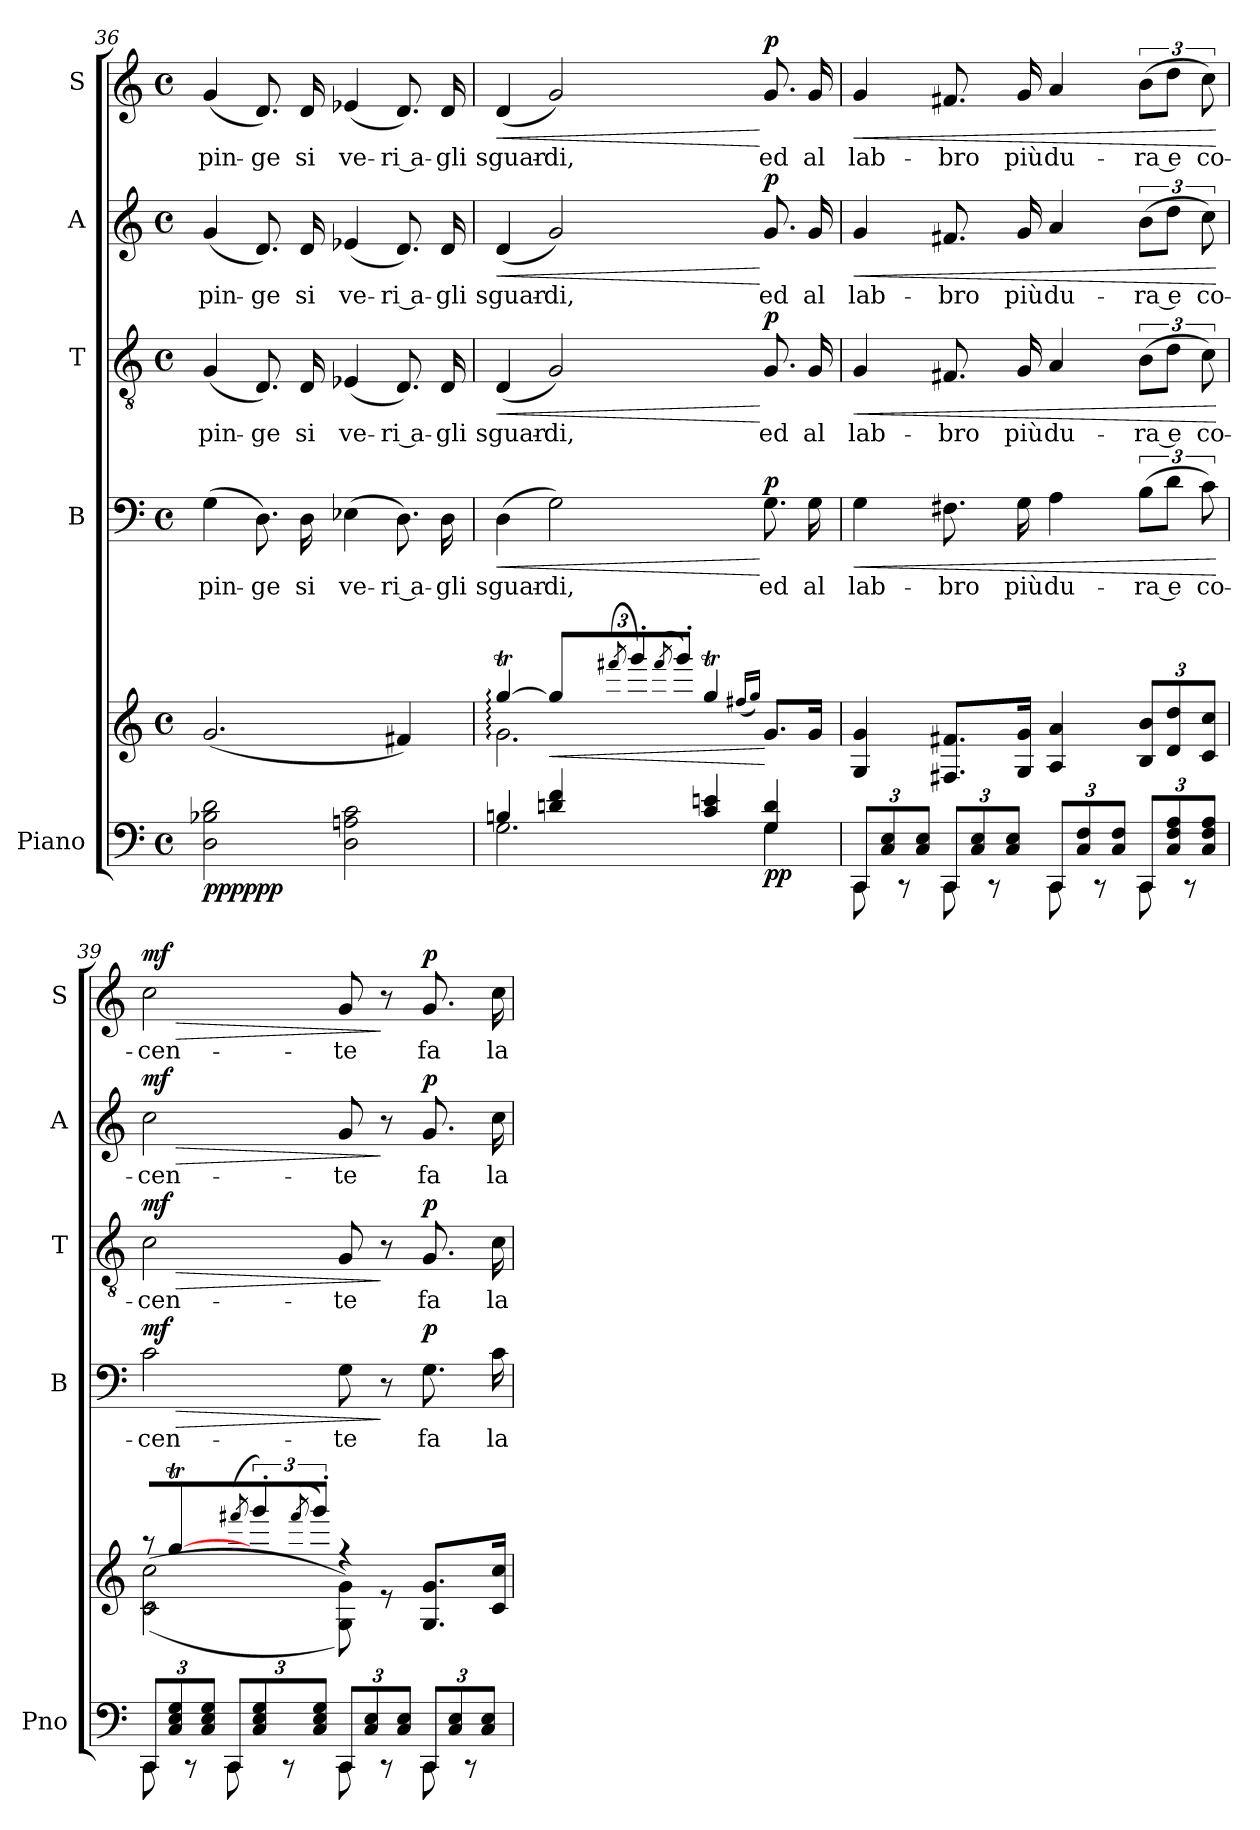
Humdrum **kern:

**kern	**kern	**dynam	**kern	**text	**dynam	**kern	**text	**dynam	**kern	**text	**dynam	**kern	**text	**dynam
*part5	*part5	*part5	*part4	*part4	*part4	*part3	*part3	*part3	*part2	*part2	*part2	*part1	*part1	*part1
*staff6	*staff5	*staff5/6	*staff4	*staff4	*staff4	*staff3	*staff3	*staff3	*staff2	*staff2	*staff2	*staff1	*staff1	*staff1
*I"Piano	*	*	*I"B	*	*	*I"T	*	*	*I"A	*	*	*I"S	*	*
*I'Pno	*	*	*I'B	*	*	*I'T	*	*	*I'A	*	*	*I'S	*	*
*clefF4	*clefG2	*	*clefF4	*	*	*clefGv2	*	*	*clefG2	*	*	*clefG2	*	*
*k[]	*k[]	*	*k[]	*	*	*k[]	*	*	*k[]	*	*	*k[]	*	*
*M4/4	*M4/4	*	*M4/4	*	*	*M4/4	*	*	*M4/4	*	*	*M4/4	*	*
*met(c)	*met(c)	*	*met(c)	*	*	*met(c)	*	*	*met(c)	*	*	*met(c)	*	*
=36	=36	=36	=36	=36	=36	=36	=36	=36	=36	=36	=36	=36	=36	=36
!	!	!LO:DY:b=2	!	!	!	!	!	!	!	!	!	!	!	!
!	!	!LO:DY:n=1:b	!	!	!	!	!	!	!	!	!	!	!	!
2D\ 2B-X\ 2d\	(2.g/	ppp ppp	(4G\	pin-	.	(4G/	pin-	.	(4g/	pin-	.	(4g/	pin-	.
.	.	.	8.D\)	-ge	.	8.D/)	-ge	.	8.d/)	-ge	.	8.d/)	-ge	.
.	.	.	16D\	si	.	16D/	si	.	16d/	si	.	16d/	si	.
2D\ 2An\ 2c\	.	.	(4E-X\	ve-	.	(4E-X/	ve-	.	(4e-X/	ve-	.	(4e-X/	ve-	.
.	4f#X/)	.	8.D\)	-ri a-	.	8.D/)	-ri a-	.	8.d/)	-ri a-	.	8.d/)	-ri a-	.
.	.	.	16D\	-gli	.	16D/	-gli	.	16d/	-gli	.	16d/	-gli	.
=37	=37	=37	=37	=37	=37	=37	=37	=37	=37	=37	=37	=37	=37	=37
*^	*^	*	*	*	*	*	*	*	*	*	*	*	*	*
!	!	!	!	!	!	!	!LO:HP:b	!	!	!LO:HP:b	!	!	!LO:HP:b	!	!	!LO:HP:b
4Bn/	2.G\	[4gg:T/	2.g:\	.	(4D\	sguar-	<	(4D/	sguar-	<	(4d/	sguar-	<	(4d/	sguar-	<
*	*	*Xbrackettup	*	*	*	*	*	*	*	*	*	*	*	*	*	*
!	!	!	!	!LO:HP:b	!	!	!	!	!	!	!	!	!	!	!	!
4dn/ 4f/	.	12gg/L]	.	<	2G\)	-di,	.	2G/)	-di,	.	2g/)	-di,	.	2g/)	-di,	.
.	.	(8qfff#X/	.	.	.	.	.	.	.	.	.	.	.	.	.	.
.	.	12ggg'/)	.	.	.	.	.	.	.	.	.	.	.	.	.	.
.	.	(8qfff#/	.	.	.	.	.	.	.	.	.	.	.	.	.	.
.	.	12ggg'/J)	.	.	.	.	.	.	.	.	.	.	.	.	.	.
4c/ 4en/	.	4ggT/	.	.	.	.	.	.	.	.	.	.	.	.	.	.
.	.	(16qff#X/LL	.	.	.	.	.	.	.	.	.	.	.	.	.	.
.	.	16qgg/JJ)	.	.	.	.	.	.	.	.	.	.	.	.	.	.
!	!	!	!	!LO:DY:n=1:b=2	!	!	!	!	!	!	!	!	!	!	!	!
!	!	!	!	!LO:DY:n=2:b	!	!	!LO:DY:n=1:a	!	!	!LO:DY:n=1:a	!	!	!LO:DY:n=1:a	!	!	!LO:DY:n=1:a
4G/ 4d/	4G\	8.g/L	4ryy	[ p p	8.G\	ed	[ p	8.G/	ed	[ p	8.g/	ed	[ p	8.g/	ed	[ p
.	.	16g/Jk	.	.	16G\	al	.	16G/	al	.	16g/	al	.	16g/	al	.
*	*	*v	*v	*	*	*	*	*	*	*	*	*	*	*	*	*
!!LO:LB:g=z
=38	=38	=38	=38	=38	=38	=38	=38	=38	=38	=38	=38	=38	=38	=38	=38
*Xbrackettup	*	*	*	*	*	*	*	*	*	*	*	*	*	*	*
!	!	!	!	!	!	!LO:HP:b	!	!	!LO:HP:b	!	!	!LO:HP:b	!	!	!LO:HP:b
12CC/L	8CC\	4G/ 4g/	.	4G\	lab-	<	4G/	lab-	<	4g/	lab-	<	4g/	lab-	<
12C/ 12E/	.	.	.	.	.	.	.	.	.	.	.	.	.	.	.
.	8r	.	.	.	.	.	.	.	.	.	.	.	.	.	.
12C/ 12E/J	.	.	.	.	.	.	.	.	.	.	.	.	.	.	.
12CC/L	8CC\	8.F#X/ 8.f#X/L	.	8.F#X\	-bro	.	8.F#X/	-bro	.	8.f#X/	-bro	.	8.f#X/	-bro	.
12C/ 12E/	.	.	.	.	.	.	.	.	.	.	.	.	.	.	.
.	8r	.	.	.	.	.	.	.	.	.	.	.	.	.	.
12C/ 12E/J	.	.	.	.	.	.	.	.	.	.	.	.	.	.	.
.	.	16G/ 16g/Jk	.	16G\	più	.	16G/	più	.	16g/	più	.	16g/	più	.
12CC/L	8CC\	4A/ 4a/	.	4A\	du-	.	4A/	du-	.	4a/	du-	.	4a/	du-	.
12C/ 12F/	.	.	.	.	.	.	.	.	.	.	.	.	.	.	.
.	8r	.	.	.	.	.	.	.	.	.	.	.	.	.	.
12C/ 12F/J	.	.	.	.	.	.	.	.	.	.	.	.	.	.	.
12CC/L	8CC\	12B/ 12b/L	.	(12B\L	-ra e	.	(12B\L	-ra e	.	(12b\L	-ra e	.	(12b\L	-ra e	.
12C/ 12F/ 12A/	.	12d/ 12dd/	.	12d\J	.	.	12d\J	.	.	12dd\J	.	.	12dd\J	.	.
.	8r	.	.	.	.	.	.	.	.	.	.	.	.	.	.
12C/ 12F/ 12A/J	.	12c/ 12cc/J	.	12c\)	co-	.	12c\)	co-	.	12cc\)	co-	.	12cc\)	co-	.
*v	*v	*	*	*	*	*	*	*	*	*	*	*	*	*	*
.	.	.	.	.	[	.	.	[	.	.	[	.	.	[
=39	=39	=39	=39	=39	=39	=39	=39	=39	=39	=39	=39	=39	=39	=39
*^	*	*	*	*	*	*	*	*	*	*	*	*	*	*
*	*	*brackettup	*	*	*	*	*	*	*	*	*	*	*	*	*
*	*	*^	*	*	*	*	*	*	*	*	*	*	*	*	*
!	!	!	!	!	!	!	!LO:HP:b	!	!	!LO:HP:b	!	!	!LO:HP:b	!	!	!LO:HP:b
!	!	!	!	!	!	!	!LO:DY:n=1:a	!	!	!LO:DY:n=1:a	!	!	!LO:DY:n=1:a	!	!	!LO:DY:n=1:a
12CC/L	8CC\	12r	((2c\ 2cc\	.	2c\	-cen-	> mf	2c\	-cen-	> mf	2cc\	-cen-	> mf	2cc\	-cen-	> mf
12C/ 12E/ 12G/	.	[4ggT/	.	.	.	.	.	.	.	.	.	.	.	.	.	.
.	8r	.	.	.	.	.	.	.	.	.	.	.	.	.	.	.
12C/ 12E/ 12G/J	.	.	.	.	.	.	.	.	.	.	.	.	.	.	.	.
12CC/L	8CC\	.	.	.	.	.	.	.	.	.	.	.	.	.	.	.
.	.	(8qfff#X/	.	.	.	.	.	.	.	.	.	.	.	.	.	.
12C/ 12E/ 12G/	.	12ggg'/)	.	.	.	.	.	.	.	.	.	.	.	.	.	.
.	8r	.	.	.	.	.	.	.	.	.	.	.	.	.	.	.
.	.	(8qfff#/	.	.	.	.	.	.	.	.	.	.	.	.	.	.
12C/ 12E/ 12G/J	.	12ggg'/J)	.	.	.	.	.	.	.	.	.	.	.	.	.	.
12CC/L	8CC\	4r	8G\ 8g\))	.	8G\	-te	.	8G/	-te	.	8g/	-te	.	8g/	-te	.
12C/ 12E/	.	.	.	.	.	.	.	.	.	.	.	.	.	.	.	.
.	8r	.	8r	.	8r	.	]	8r	.	]	8r	.	]	8r	.	]
12C/ 12E/J	.	.	.	.	.	.	.	.	.	.	.	.	.	.	.	.
!	!	!	!	!	!	!	!LO:DY:n=2:a	!	!	!LO:DY:n=2:a	!	!	!LO:DY:n=2:a	!	!	!LO:DY:n=2:a
12CC/L	8CC\	8.G/ 8.g/L	4ryy	.	8.G\	fa	p	8.G/	fa	p	8.g/	fa	p	8.g/	fa	p
12C/ 12E/	.	.	.	.	.	.	.	.	.	.	.	.	.	.	.	.
.	8r	.	.	.	.	.	.	.	.	.	.	.	.	.	.	.
12C/ 12E/J	.	.	.	.	.	.	.	.	.	.	.	.	.	.	.	.
.	.	16c/ 16cc/Jk	.	.	16c\	la	.	16c\	la	.	16cc\	la	.	16cc\	la	.
*v	*v	*	*	*	*	*	*	*	*	*	*	*	*	*	*	*
*	*v	*v	*	*	*	*	*	*	*	*	*	*	*	*	*
=	=	=	=	=	=	=	=	=	=	=	=	=	=	=
*-	*-	*-	*-	*-	*-	*-	*-	*-	*-	*-	*-	*-	*-	*-
